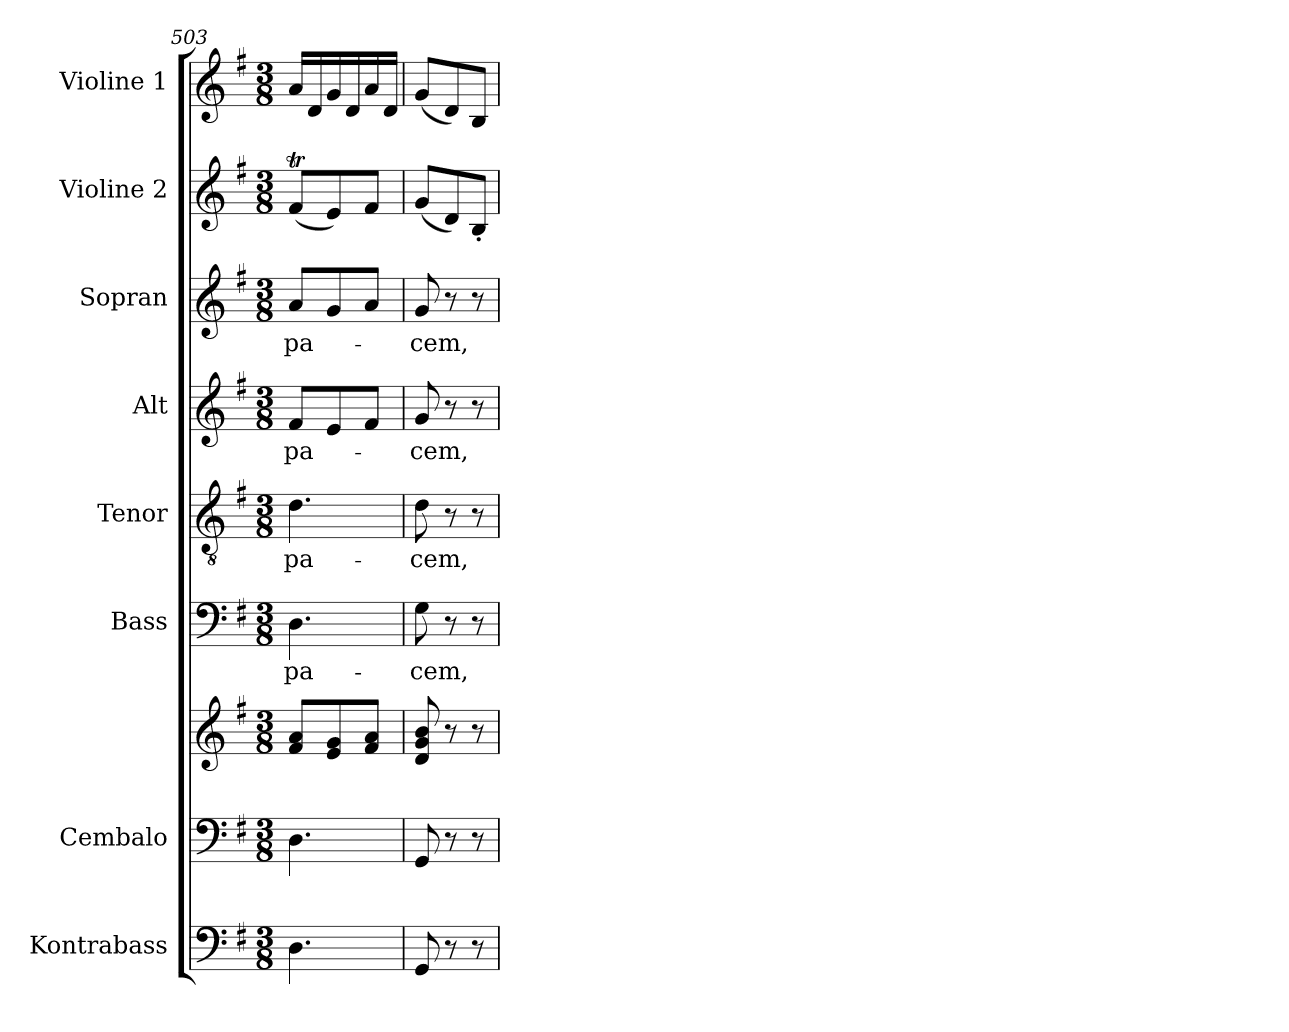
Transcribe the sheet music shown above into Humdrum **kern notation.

**kern	**kern	**kern	**kern	**text	**kern	**text	**kern	**text	**kern	**text	**kern	**kern
*part8	*part7	*part7	*part6	*part6	*part5	*part5	*part4	*part4	*part3	*part3	*part2	*part1
*staff9	*staff8	*staff7	*staff6	*staff6	*staff5	*staff5	*staff4	*staff4	*staff3	*staff3	*staff2	*staff1
*I"Kontrabass	*I"Cembalo	*	*I"Bass	*	*I"Tenor	*	*I"Alt	*	*I"Sopran	*	*I"Violine 2	*I"Violine 1
*I'Kb.	*I'Cemb.	*	*I'B.	*	*I'T.	*	*I'A.	*	*I'S.	*	*I'Vl. 2	*I'Vl. 1
*clefF4	*clefF4	*clefG2	*clefF4	*	*clefGv2	*	*clefG2	*	*clefG2	*	*clefG2	*clefG2
*ITrd7c12	*	*	*	*	*	*	*	*	*	*	*	*
*k[f#]	*k[f#]	*k[f#]	*k[f#]	*	*k[f#]	*	*k[f#]	*	*k[f#]	*	*k[f#]	*k[f#]
*G:	*G:	*G:	*G:	*	*G:	*	*G:	*	*G:	*	*G:	*G:
*M3/8	*M3/8	*M3/8	*M3/8	*	*M3/8	*	*M3/8	*	*M3/8	*	*M3/8	*M3/8
=503	=503	=503	=503	=503	=503	=503	=503	=503	=503	=503	=503	=503
!	!	!	!	!LO:LY:b	!	!LO:LY:b	!	!LO:LY:b	!	!LO:LY:b	!	!
4.DD\	4.D\	8f#/ 8a/L	4.D\	pa-	4.d\	pa-	8f#/L	pa-	8a/L	pa-	(<8f#t/L	16a/LL
.	.	.	.	.	.	.	.	.	.	.	.	16d/
.	.	8e/ 8g/	.	.	.	.	8e/	.	8g/	.	8e/)	16g/
.	.	.	.	.	.	.	.	.	.	.	.	16d/
.	.	8f#/ 8a/J	.	.	.	.	8f#/J	.	8a/J	.	8f#/J	16a/
.	.	.	.	.	.	.	.	.	.	.	.	16d/JJ
=504	=504	=504	=504	=504	=504	=504	=504	=504	=504	=504	=504	=504
!	!	!	!	!LO:LY:b	!	!LO:LY:b	!	!LO:LY:b	!	!LO:LY:b	!	!
8GGG/	8GG/	8d/ 8g/ 8b/	8G\	-cem,	8d\	-cem,	8g/	-cem,	8g/	-cem,	(<8g/L	(<8g/L
8r	8r	8r	8r	.	8r	.	8r	.	8r	.	8d/)	8d/)
8r	8r	8r	8r	.	8r	.	8r	.	8r	.	8B'</J	8B/J
=	=	=	=	=	=	=	=	=	=	=	=	=
*-	*-	*-	*-	*-	*-	*-	*-	*-	*-	*-	*-	*-
